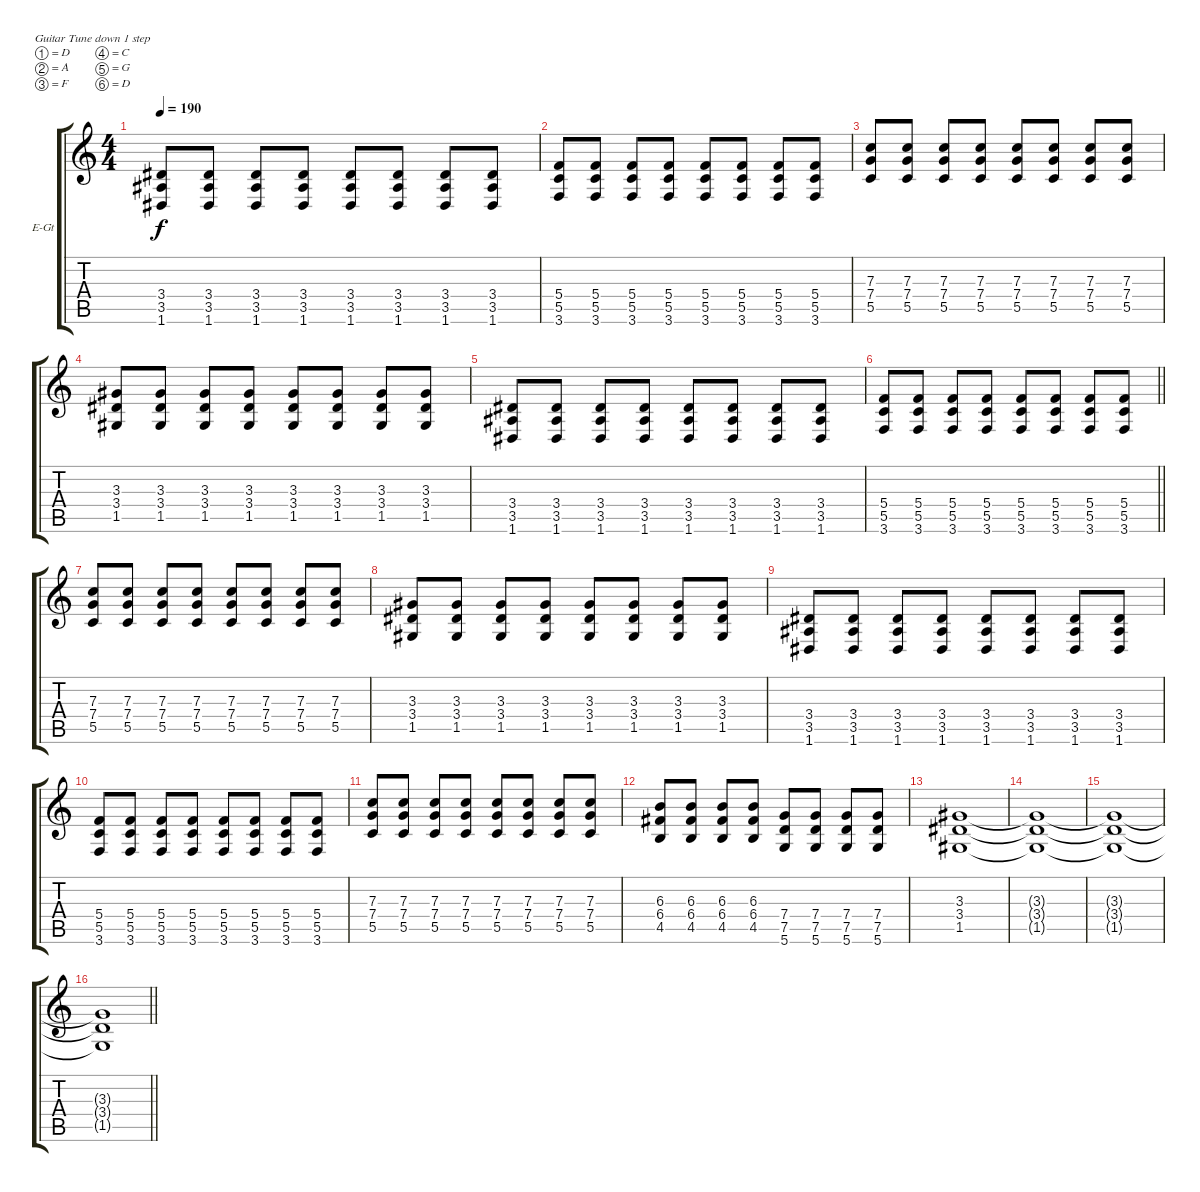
\bracketExtendMode groupsimilarinstruments
\firstSystemTrackNameOrientation horizontal
\otherSystemsTrackNameOrientation horizontal
\track ("Rythm Guitar A" "E-Gt") {instrument distortionguitar}
\staff {score tabs}
\tuning (D4 A3 F3 C3 G2 D2)
\ts (4 4)
\tempo 190
\clef g2
\ks c
(3.4 3.5 1.6).8{dy f} (3.4 3.5 1.6).8 (3.4 3.5 1.6).8 (3.4 3.5 1.6).8 (3.4 3.5 1.6).8 (3.4 3.5 1.6).8 (3.4 3.5 1.6).8 (3.4 3.5 1.6).8 |
(5.4 5.5 3.6).8 (5.4 5.5 3.6).8 (5.4 5.5 3.6).8 (5.4 5.5 3.6).8 (5.4 5.5 3.6).8 (5.4 5.5 3.6).8 (5.4 5.5 3.6).8 (5.4 5.5 3.6).8 |
(7.3 7.4 5.5).8 (7.3 7.4 5.5).8 (7.3 7.4 5.5).8 (7.3 7.4 5.5).8 (7.3 7.4 5.5).8 (7.3 7.4 5.5).8 (7.3 7.4 5.5).8 (7.3 7.4 5.5).8 |
(3.3 3.4 1.5).8 (3.3 3.4 1.5).8 (3.3 3.4 1.5).8 (3.3 3.4 1.5).8 (3.3 3.4 1.5).8 (3.3 3.4 1.5).8 (3.3 3.4 1.5).8 (3.3 3.4 1.5).8 |
(3.4 3.5 1.6).8 (3.4 3.5 1.6).8 (3.4 3.5 1.6).8 (3.4 3.5 1.6).8 (3.4 3.5 1.6).8 (3.4 3.5 1.6).8 (3.4 3.5 1.6).8 (3.4 3.5 1.6).8 |
\barLineRight lightlight
(5.4 5.5 3.6).8 (5.4 5.5 3.6).8 (5.4 5.5 3.6).8 (5.4 5.5 3.6).8 (5.4 5.5 3.6).8 (5.4 5.5 3.6).8 (5.4 5.5 3.6).8 (5.4 5.5 3.6).8 |
(7.3 7.4 5.5).8 (7.3 7.4 5.5).8 (7.3 7.4 5.5).8 (7.3 7.4 5.5).8 (7.3 7.4 5.5).8 (7.3 7.4 5.5).8 (7.3 7.4 5.5).8 (7.3 7.4 5.5).8 |
(3.3 3.4 1.5).8 (3.3 3.4 1.5).8 (3.3 3.4 1.5).8 (3.3 3.4 1.5).8 (3.3 3.4 1.5).8 (3.3 3.4 1.5).8 (3.3 3.4 1.5).8 (3.3 3.4 1.5).8 |
(3.4 3.5 1.6).8 (3.4 3.5 1.6).8 (3.4 3.5 1.6).8 (3.4 3.5 1.6).8 (3.4 3.5 1.6).8 (3.4 3.5 1.6).8 (3.4 3.5 1.6).8 (3.4 3.5 1.6).8 |
(5.4 5.5 3.6).8 (5.4 5.5 3.6).8 (5.4 5.5 3.6).8 (5.4 5.5 3.6).8 (5.4 5.5 3.6).8 (5.4 5.5 3.6).8 (5.4 5.5 3.6).8 (5.4 5.5 3.6).8 |
(7.3 7.4 5.5).8 (7.3 7.4 5.5).8 (7.3 7.4 5.5).8 (7.3 7.4 5.5).8 (7.3 7.4 5.5).8 (7.3 7.4 5.5).8 (7.3 7.4 5.5).8 (7.3 7.4 5.5).8 |
(6.3 6.4 4.5).8 (6.3 6.4 4.5).8 (6.3 6.4 4.5).8 (6.3 6.4 4.5).8 (7.4 7.5 5.6).8 (7.4 7.5 5.6).8 (7.4 7.5 5.6).8 (7.4 7.5 5.6).8 |
(3.3 3.4 1.5).1 |
(3.3{t} 3.4{t} 1.5{t}).1 |
(3.3{t} 3.4{t} 1.5{t}).1 |
\barLineRight lightlight
(3.3{t} 3.4{t} 1.5{t}).1
